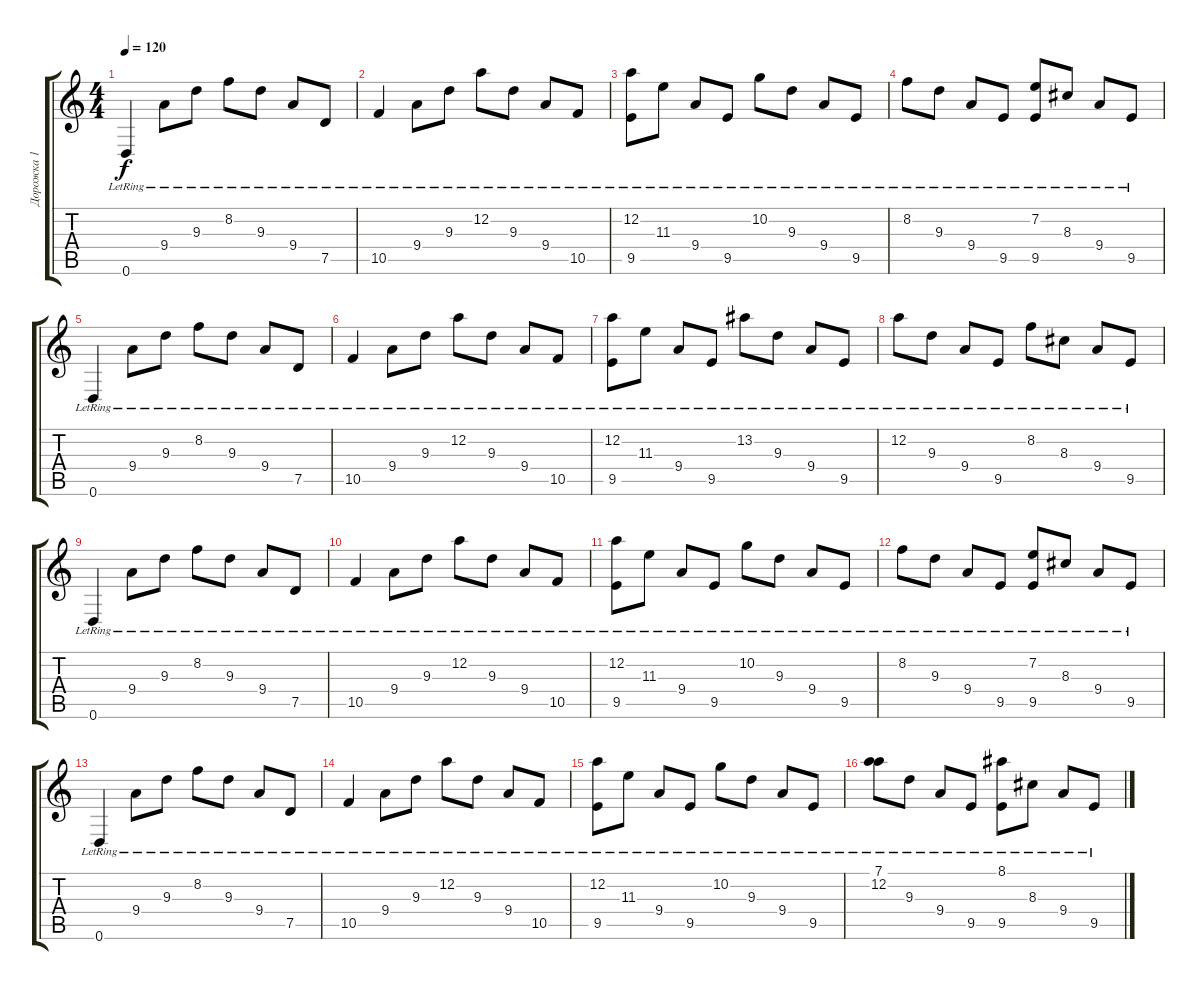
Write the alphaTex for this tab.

\track ("Дорожка 1" "Дорожка 1") {instrument electricguitarclean}
\staff {score tabs}
\tuning (D4 A3 F3 C3 G2 D2) {hide}
\ts (4 4)
\tempo 120
\clef g2
\ks c
0.6{lr}.4{dy f} 9.4{lr}.8 9.3{lr}.8 8.2{lr}.8 9.3{lr}.8 9.4{lr}.8 7.5{lr}.8 |
10.5{lr}.4 9.4{lr}.8 9.3{lr}.8 12.2{lr}.8 9.3{lr}.8 9.4{lr}.8 10.5{lr}.8 |
(12.2{lr} 9.5{lr}).8 11.3{lr}.8 9.4{lr}.8 9.5{lr}.8 10.2{lr}.8 9.3{lr}.8 9.4{lr}.8 9.5{lr}.8 |
8.2{lr}.8 9.3{lr}.8 9.4{lr}.8 9.5{lr}.8 (7.2{lr} 9.5{lr}).8 8.3{lr}.8 9.4{lr}.8 9.5{lr}.8 |
0.6{lr}.4 9.4{lr}.8 9.3{lr}.8 8.2{lr}.8 9.3{lr}.8 9.4{lr}.8 7.5{lr}.8 |
10.5{lr}.4 9.4{lr}.8 9.3{lr}.8 12.2{lr}.8 9.3{lr}.8 9.4{lr}.8 10.5{lr}.8 |
(12.2{lr} 9.5{lr}).8 11.3{lr}.8 9.4{lr}.8 9.5{lr}.8 13.2{lr}.8 9.3{lr}.8 9.4{lr}.8 9.5{lr}.8 |
12.2{lr}.8 9.3{lr}.8 9.4{lr}.8 9.5{lr}.8 8.2{lr}.8 8.3{lr}.8 9.4{lr}.8 9.5{lr}.8 |
0.6{lr}.4 9.4{lr}.8 9.3{lr}.8 8.2{lr}.8 9.3{lr}.8 9.4{lr}.8 7.5{lr}.8 |
10.5{lr}.4 9.4{lr}.8 9.3{lr}.8 12.2{lr}.8 9.3{lr}.8 9.4{lr}.8 10.5{lr}.8 |
(12.2{lr} 9.5{lr}).8 11.3{lr}.8 9.4{lr}.8 9.5{lr}.8 10.2{lr}.8 9.3{lr}.8 9.4{lr}.8 9.5{lr}.8 |
8.2{lr}.8 9.3{lr}.8 9.4{lr}.8 9.5{lr}.8 (7.2{lr} 9.5{lr}).8 8.3{lr}.8 9.4{lr}.8 9.5{lr}.8 |
0.6{lr}.4 9.4{lr}.8 9.3{lr}.8 8.2{lr}.8 9.3{lr}.8 9.4{lr}.8 7.5{lr}.8 |
10.5{lr}.4 9.4{lr}.8 9.3{lr}.8 12.2{lr}.8 9.3{lr}.8 9.4{lr}.8 10.5{lr}.8 |
(12.2{lr} 9.5{lr}).8 11.3{lr}.8 9.4{lr}.8 9.5{lr}.8 10.2{lr}.8 9.3{lr}.8 9.4{lr}.8 9.5{lr}.8 |
(7.1 12.2{lr}).8 9.3{lr}.8 9.4{lr}.8 9.5{lr}.8 (8.1 9.5{lr}).8 8.3{lr}.8 9.4{lr}.8 9.5{lr}.8
